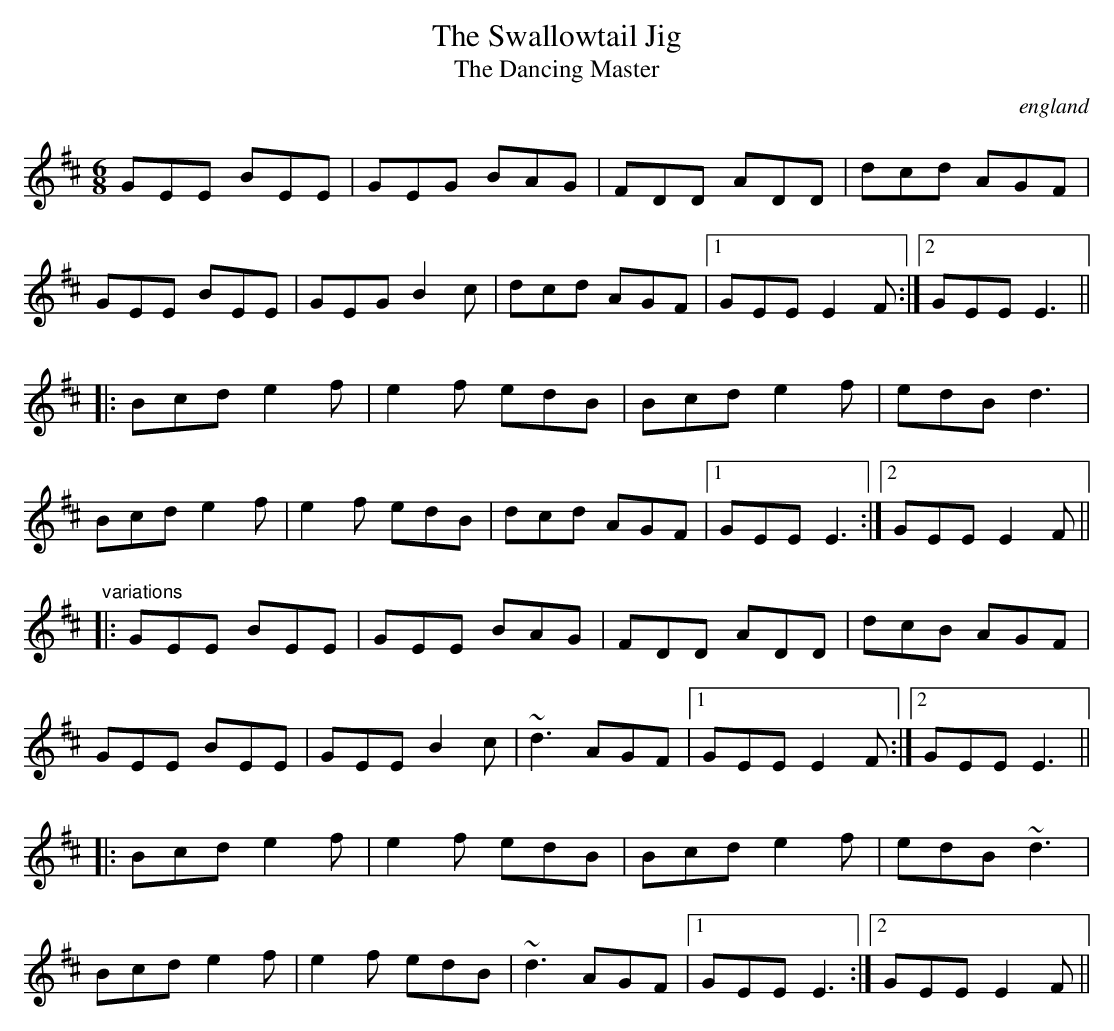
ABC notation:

X:1
T:Swallowtail Jig, The
T:Dancing Master, The
O:england
M:6/8
L:1/8
K:Edor
GEE BEE|GEG BAG|FDD ADD|dcd AGF|
GEE BEE|GEG B2c|dcd AGF|1 GEE E2F:|2 GEE E3||
|:Bcd e2f|e2f edB|Bcd e2f|edB d3|
Bcd e2f|e2f edB|dcd AGF|1 GEE E3:|2 GEE E2F||
"variations"
|:GEE BEE|GEE BAG|FDD ADD|dcB AGF|
GEE BEE|GEE B2c|~d3 AGF|1 GEE E2F:|2 GEE E3||
|:Bcd e2f|e2f edB|Bcd e2f|edB ~d3|
Bcd e2f|e2f edB|~d3 AGF|1 GEE E3:|2 GEE E2F||
